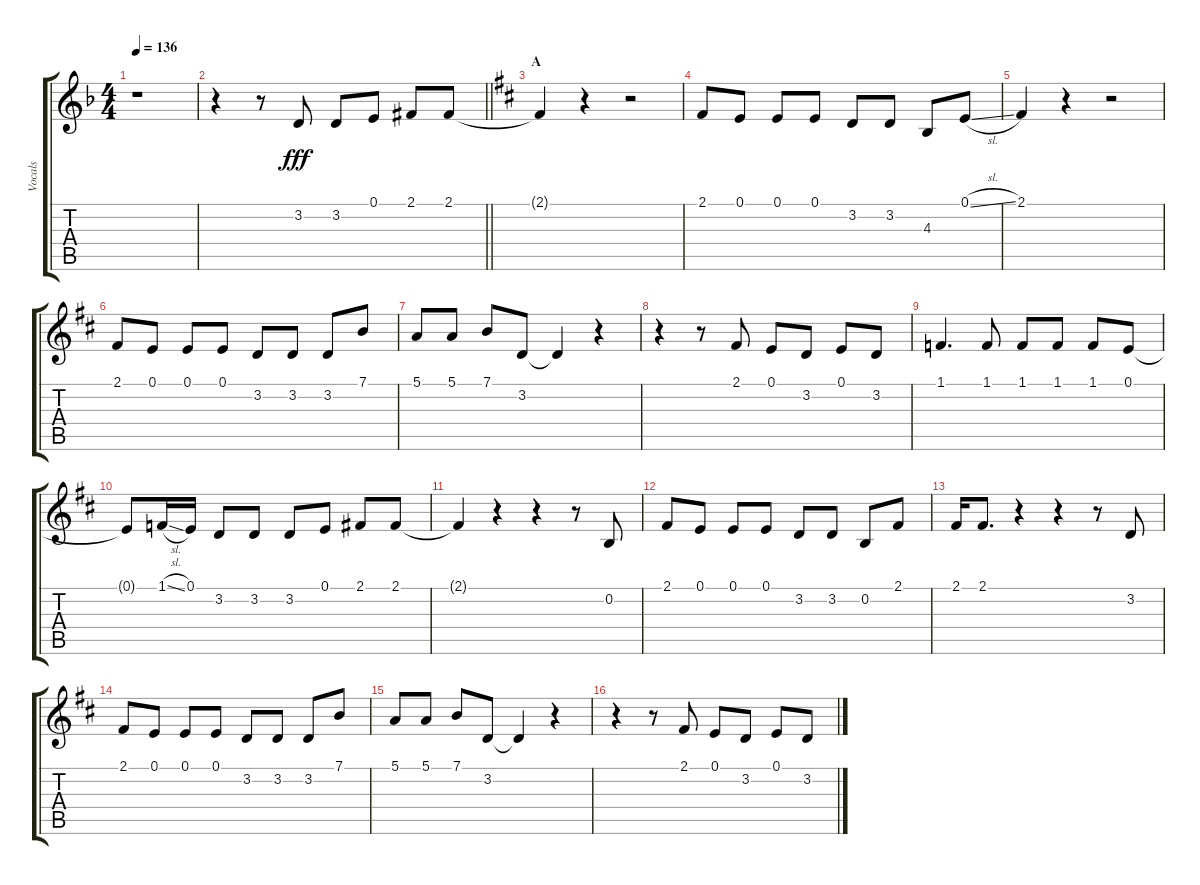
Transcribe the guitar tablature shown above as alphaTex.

\track ("Vocals" "Vocals") {instrument voiceoohs}
\staff {score tabs}
\tuning (E4 B3 G3 D3 A2 E2) {hide}
\ts (4 4)
\tempo 136
\clef g2
\ks f
r.1{dy fff} |
\barLineRight lightlight
r.4 r.8 3.2.8 3.2.8 0.1.8 2.1{acc #}.8 2.1{acc #}.8 |
\section ("" "A")
\ks d
2.1{t}.4 r.4 r.2 |
2.1.8 0.1.8 0.1.8 0.1.8 3.2.8 3.2.8 4.3.8 0.1{sl}.8 |
2.1.4 r.4 r.2 |
2.1.8 0.1.8 0.1.8 0.1.8 3.2.8 3.2.8 3.2.8 7.1.8 |
5.1.8 5.1.8 7.1.8 3.2.8 3.2{t}.4 r.4 |
r.4 r.8 2.1.8 0.1.8 3.2.8 0.1.8 3.2.8 |
1.1.4{d} 1.1.8 1.1.8 1.1.8 1.1.8 0.1.8 |
0.1{t}.8 1.1{sl}.16 0.1.16 3.2.8 3.2.8 3.2.8 0.1.8 2.1.8 2.1.8 |
2.1{t}.4 r.4 r.4 r.8 0.2.8 |
2.1.8 0.1.8 0.1.8 0.1.8 3.2.8 3.2.8 0.2.8 2.1.8 |
2.1.16 2.1.8{d} r.4 r.4 r.8 3.2.8 |
2.1.8 0.1.8 0.1.8 0.1.8 3.2.8 3.2.8 3.2.8 7.1.8 |
5.1.8 5.1.8 7.1.8 3.2.8 3.2{t}.4 r.4 |
r.4 r.8 2.1.8 0.1.8 3.2.8 0.1.8 3.2.8
